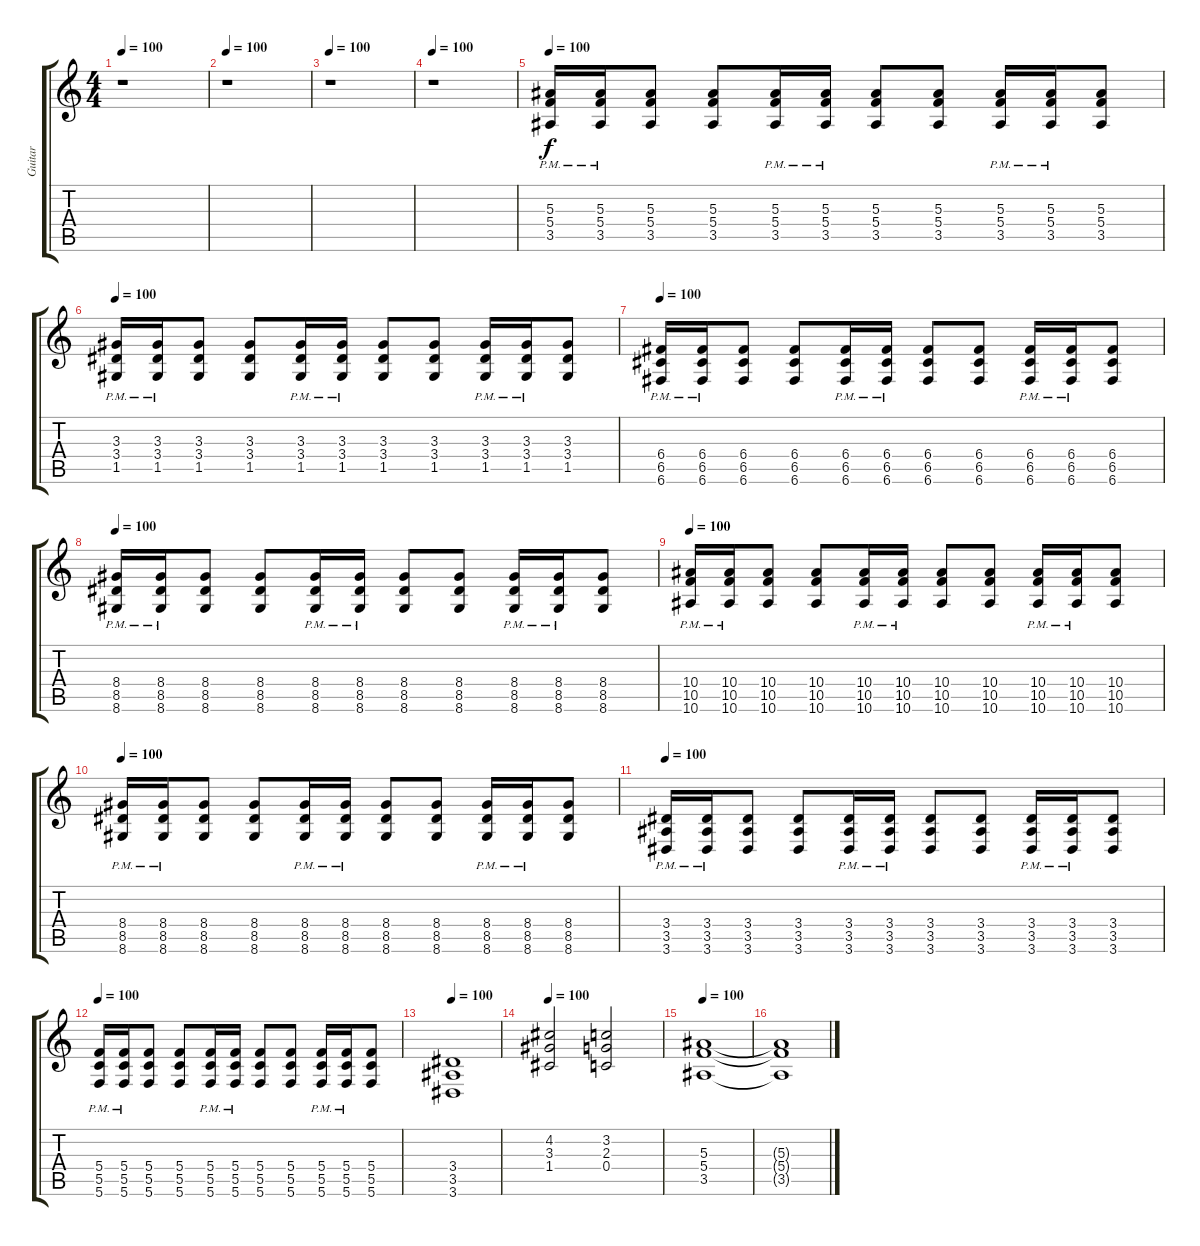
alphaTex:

\track ("Guitar" "Guitar") {instrument distortionguitar}
\staff {score tabs}
\tuning (D4 A3 F3 C3 G2 C2) {hide}
\ts (4 4)
\tempo 100
\clef g2
\ks c
r.1{dy f} |
\tempo 100
r.1 |
\tempo 100
r.1 |
\tempo 100
r.1 |
\tempo 100
(5.3{pm} 5.4{pm} 3.5{pm}).16{volume 15} (5.3{pm} 5.4{pm} 3.5{pm}).16 (5.3 5.4 3.5).8 (5.3 5.4 3.5).8 (5.3{pm} 5.4{pm} 3.5{pm}).16 (5.3{pm} 5.4{pm} 3.5{pm}).16 (5.3 5.4 3.5).8 (5.3 5.4 3.5).8 (5.3{pm} 5.4{pm} 3.5{pm}).16 (5.3{pm} 5.4{pm} 3.5{pm}).16 (5.3 5.4 3.5).8 |
\tempo 100
(3.3{pm} 3.4{pm} 1.5{pm}).16 (3.3{pm} 3.4{pm} 1.5{pm}).16 (3.3 3.4 1.5).8 (3.3 3.4 1.5).8 (3.3{pm} 3.4{pm} 1.5{pm}).16 (3.3{pm} 3.4{pm} 1.5{pm}).16 (3.3 3.4 1.5).8 (3.3 3.4 1.5).8 (3.3{pm} 3.4{pm} 1.5{pm}).16 (3.3{pm} 3.4{pm} 1.5{pm}).16 (3.3 3.4 1.5).8 |
\tempo 100
(6.4{pm} 6.5{pm} 6.6{pm}).16 (6.4{pm} 6.5{pm} 6.6{pm}).16 (6.4 6.5 6.6).8 (6.4 6.5 6.6).8 (6.4{pm} 6.5{pm} 6.6{pm}).16 (6.4{pm} 6.5{pm} 6.6{pm}).16 (6.4 6.5 6.6).8 (6.4 6.5 6.6).8 (6.4{pm} 6.5{pm} 6.6{pm}).16 (6.4{pm} 6.5{pm} 6.6{pm}).16 (6.4 6.5 6.6).8 |
\tempo 100
(8.4{pm} 8.5{pm} 8.6{pm}).16 (8.4{pm} 8.5{pm} 8.6{pm}).16 (8.4 8.5 8.6).8 (8.4 8.5 8.6).8 (8.4{pm} 8.5{pm} 8.6{pm}).16 (8.4{pm} 8.5{pm} 8.6{pm}).16 (8.4 8.5 8.6).8 (8.4 8.5 8.6).8 (8.4{pm} 8.5{pm} 8.6{pm}).16 (8.4{pm} 8.5{pm} 8.6{pm}).16 (8.4 8.5 8.6).8 |
\tempo 100
(10.4{pm} 10.5{pm} 10.6{pm}).16 (10.4{pm} 10.5{pm} 10.6{pm}).16 (10.4 10.5 10.6).8 (10.4 10.5 10.6).8 (10.4{pm} 10.5{pm} 10.6{pm}).16 (10.4{pm} 10.5{pm} 10.6{pm}).16 (10.4 10.5 10.6).8 (10.4 10.5 10.6).8 (10.4{pm} 10.5{pm} 10.6{pm}).16 (10.4{pm} 10.5{pm} 10.6{pm}).16 (10.4 10.5 10.6).8 |
\tempo 100
(8.4{pm} 8.5{pm} 8.6{pm}).16 (8.4{pm} 8.5{pm} 8.6{pm}).16 (8.4 8.5 8.6).8 (8.4 8.5 8.6).8 (8.4{pm} 8.5{pm} 8.6{pm}).16 (8.4{pm} 8.5{pm} 8.6{pm}).16 (8.4 8.5 8.6).8 (8.4 8.5 8.6).8 (8.4{pm} 8.5{pm} 8.6{pm}).16 (8.4{pm} 8.5{pm} 8.6{pm}).16 (8.4 8.5 8.6).8 |
\tempo 100
(3.4{pm} 3.5{pm} 3.6{pm}).16 (3.4{pm} 3.5{pm} 3.6{pm}).16 (3.4 3.5 3.6).8 (3.4 3.5 3.6).8 (3.4{pm} 3.5{pm} 3.6{pm}).16 (3.4{pm} 3.5{pm} 3.6{pm}).16 (3.4 3.5 3.6).8 (3.4 3.5 3.6).8 (3.4{pm} 3.5{pm} 3.6{pm}).16 (3.4{pm} 3.5{pm} 3.6{pm}).16 (3.4 3.5 3.6).8 |
\tempo 100
(5.4{pm} 5.5{pm} 5.6{pm}).16 (5.4{pm} 5.5{pm} 5.6{pm}).16 (5.4 5.5 5.6).8 (5.4 5.5 5.6).8 (5.4{pm} 5.5{pm} 5.6{pm}).16 (5.4{pm} 5.5{pm} 5.6{pm}).16 (5.4 5.5 5.6).8 (5.4 5.5 5.6).8 (5.4{pm} 5.5{pm} 5.6{pm}).16 (5.4{pm} 5.5{pm} 5.6{pm}).16 (5.4 5.5 5.6).8 |
\tempo 100
(3.4 3.5 3.6).1 |
\tempo 100
(4.2 3.3 1.4).2 (3.2 2.3 0.4).2 |
\tempo 100
(5.3 5.4 3.5).1{volume 0} |
(5.3{t} 5.4{t} 3.5{t}).1
